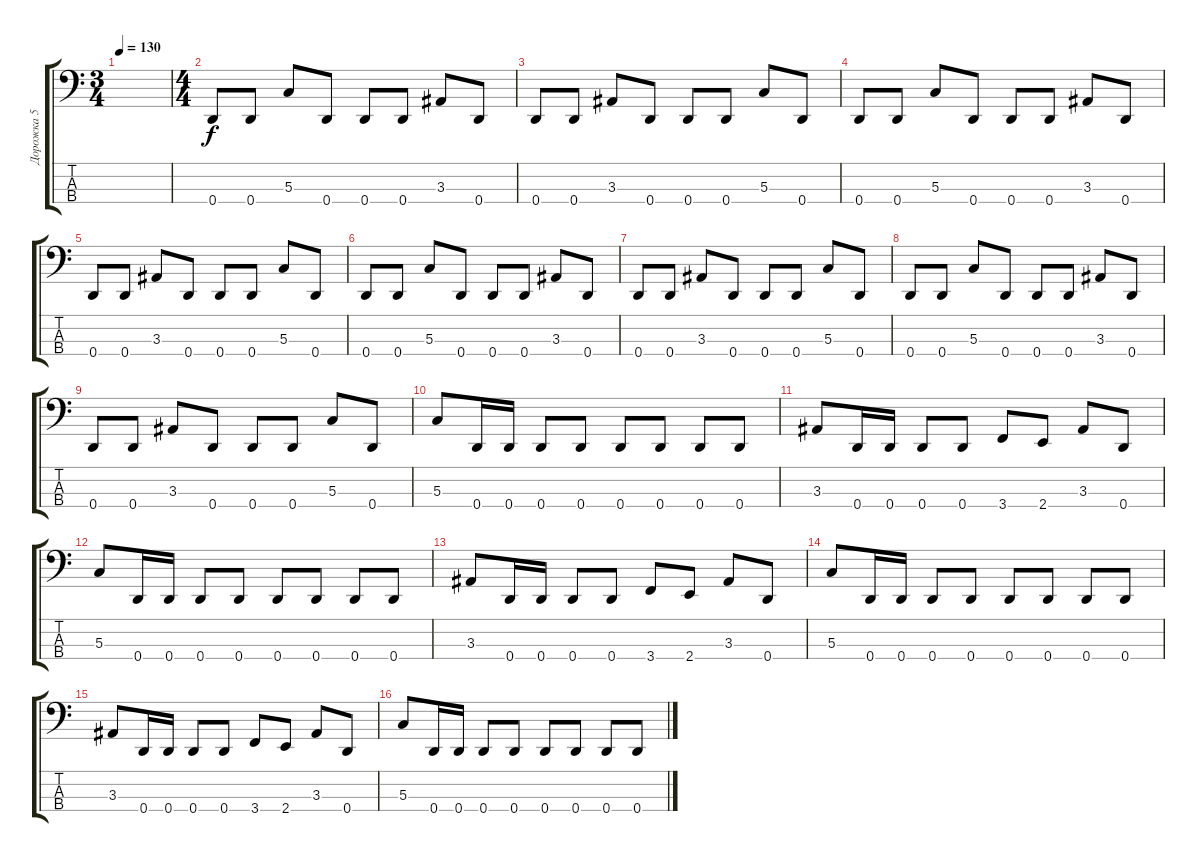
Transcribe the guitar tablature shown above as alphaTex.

\track ("Дорожка 5" "Дорожка 5") {instrument electricbasspick}
\staff {score tabs}
\tuning (F2 C2 G1 D1) {hide}
\ts (3 4)
\tempo 130
\clef f4
\ks c
|
\ts (4 4)
0.4.8 0.4.8 5.3.8 0.4.8 0.4.8 0.4.8 3.3.8 0.4.8 |
0.4.8 0.4.8 3.3.8 0.4.8 0.4.8 0.4.8 5.3.8 0.4.8 |
0.4.8 0.4.8 5.3.8 0.4.8 0.4.8 0.4.8 3.3.8 0.4.8 |
0.4.8 0.4.8 3.3.8 0.4.8 0.4.8 0.4.8 5.3.8 0.4.8 |
0.4.8 0.4.8 5.3.8 0.4.8 0.4.8 0.4.8 3.3.8 0.4.8 |
0.4.8 0.4.8 3.3.8 0.4.8 0.4.8 0.4.8 5.3.8 0.4.8 |
0.4.8 0.4.8 5.3.8 0.4.8 0.4.8 0.4.8 3.3.8 0.4.8 |
0.4.8 0.4.8 3.3.8 0.4.8 0.4.8 0.4.8 5.3.8 0.4.8 |
5.3.8 0.4.16 0.4.16 0.4.8 0.4.8 0.4.8 0.4.8 0.4.8 0.4.8 |
3.3.8 0.4.16 0.4.16 0.4.8 0.4.8 3.4.8 2.4.8 3.3.8 0.4.8 |
5.3.8 0.4.16 0.4.16 0.4.8 0.4.8 0.4.8 0.4.8 0.4.8 0.4.8 |
3.3.8 0.4.16 0.4.16 0.4.8 0.4.8 3.4.8 2.4.8 3.3.8 0.4.8 |
5.3.8 0.4.16 0.4.16 0.4.8 0.4.8 0.4.8 0.4.8 0.4.8 0.4.8 |
3.3.8 0.4.16 0.4.16 0.4.8 0.4.8 3.4.8 2.4.8 3.3.8 0.4.8 |
5.3.8 0.4.16 0.4.16 0.4.8 0.4.8 0.4.8 0.4.8 0.4.8 0.4.8
